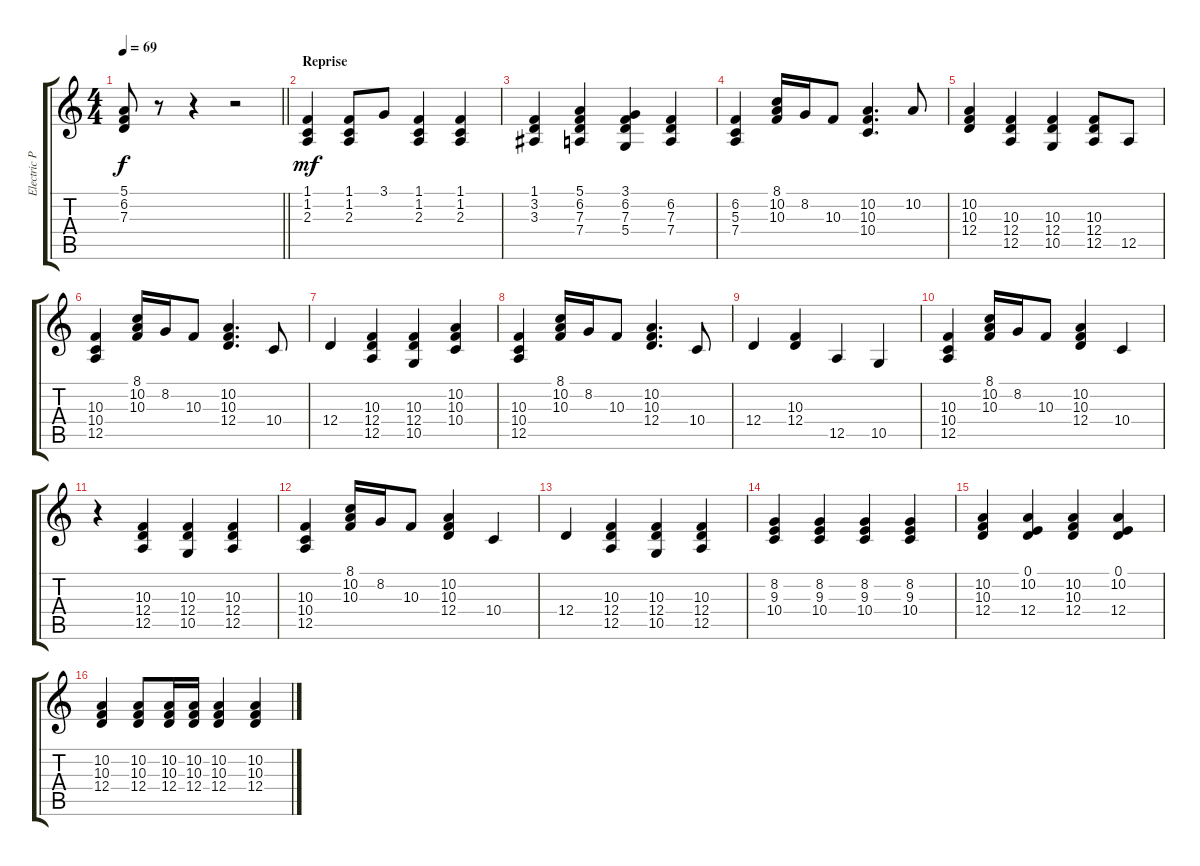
\track ("Electric Piano (Mick)" "Electric P") {instrument electricpiano1}
\staff {score tabs}
\tuning (E4 B3 G3 D3 A2 E2) {hide}
\ts (4 4)
\tempo 69
\clef g2
\barLineRight lightlight
\ks c
(5.1{t} 6.2{t} 7.3{t}).8{dy f} r.8 r.4 r.2 |
\section ("" "Reprise")
(1.1 1.2 2.3).4{dy mf volume 13} (1.1 1.2 2.3).8 3.1.8 (1.1 1.2 2.3).4 (1.1 1.2 2.3).4 |
(1.1 3.2 3.3).4 (5.1 6.2 7.3 7.4).4 (3.1 6.2 7.3 5.4).4 (6.2 7.3 7.4).4 |
(6.2 5.3 7.4).4 (8.1 10.2 10.3).16 8.2.16 10.3.8 (10.2 10.3 10.4).4{d} 10.2.8 |
(10.2 10.3 12.4).4 (10.3 12.4 12.5).4 (10.3 12.4 10.5).4 (10.3 12.4 12.5).8 12.5.8 |
(10.3 10.4 12.5).4 (8.1 10.2 10.3).16 8.2.16 10.3.8 (10.2 10.3 12.4).4{d} 10.4.8 |
12.4.4 (10.3 12.4 12.5).4 (10.3 12.4 10.5).4 (10.2 10.3 10.4).4 |
(10.3 10.4 12.5).4 (8.1 10.2 10.3).16 8.2.16 10.3.8 (10.2 10.3 12.4).4{d} 10.4.8 |
12.4.4 (10.3 12.4).4 12.5.4 10.5.4 |
(10.3 10.4 12.5).4 (8.1 10.2 10.3).16 8.2.16 10.3.8 (10.2 10.3 12.4).4 10.4.4 |
r.4 (10.3 12.4 12.5).4 (10.3 12.4 10.5).4 (10.3 12.4 12.5).4 |
(10.3 10.4 12.5).4 (8.1 10.2 10.3).16 8.2.16 10.3.8 (10.2 10.3 12.4).4 10.4.4 |
12.4.4 (10.3 12.4 12.5).4 (10.3 12.4 10.5).4 (10.3 12.4 12.5).4 |
(8.2 9.3 10.4).4 (8.2 9.3 10.4).4 (8.2 9.3 10.4).4 (8.2 9.3 10.4).4 |
(10.2 10.3 12.4).4 (0.1 10.2 12.4).4 (10.2 10.3 12.4).4 (0.1 10.2 12.4).4 |
(10.2 10.3 12.4).4 (10.2 10.3 12.4).8 (10.2 10.3 12.4).16 (10.2 10.3 12.4).16 (10.2 10.3 12.4).4 (10.2 10.3 12.4).4
